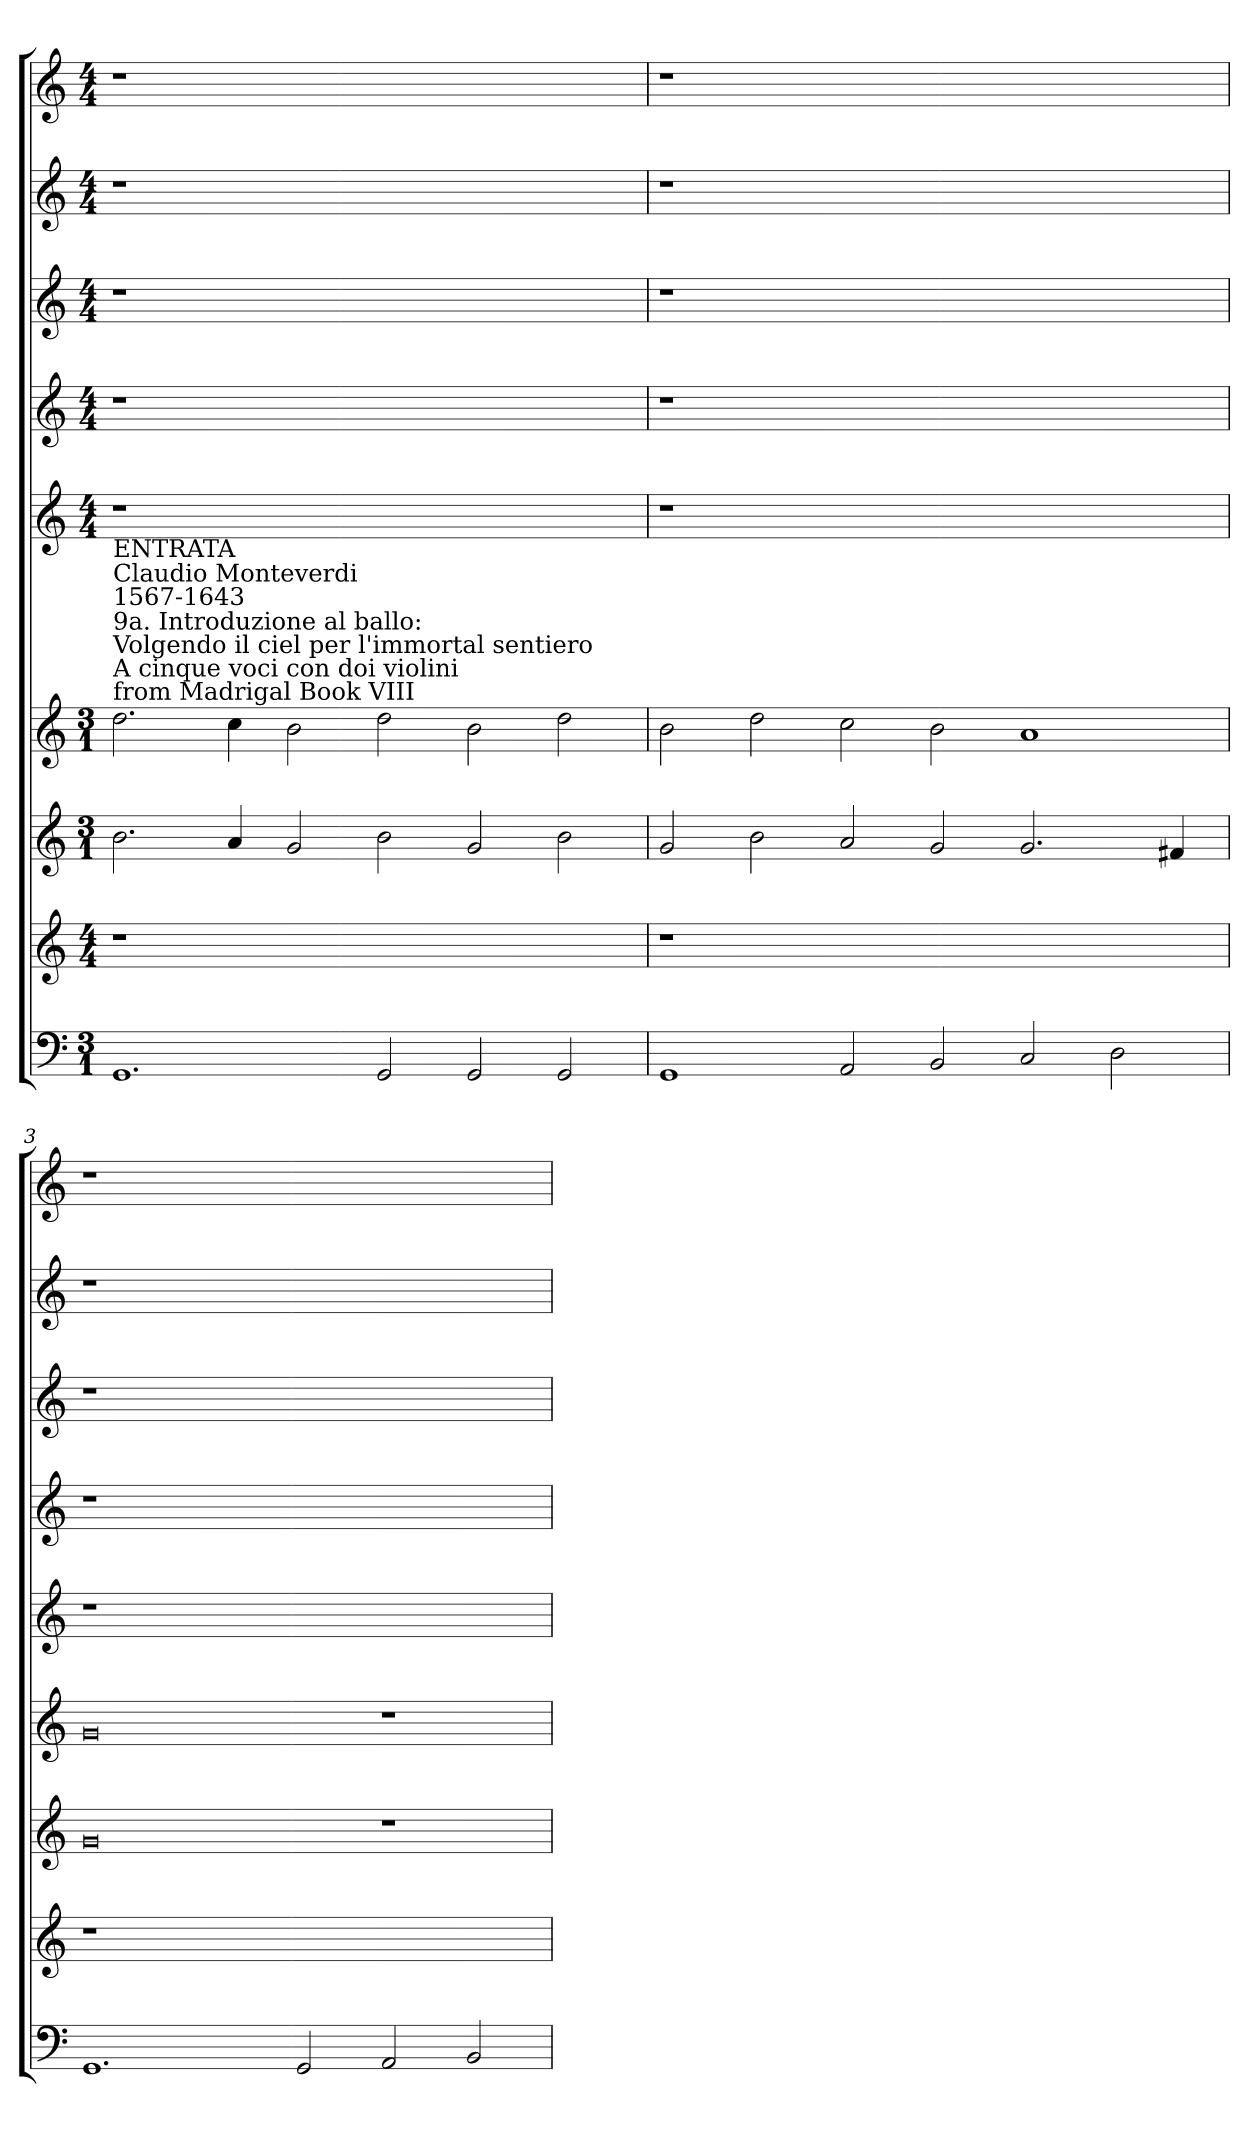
**kern	**kern	**kern	**kern	**kern	**kern	**kern	**kern	**kern
*part9	*part8	*part7	*part6	*part5	*part4	*part3	*part2	*part1
*staff9	*staff8	*staff7	*staff6	*staff5	*staff4	*staff3	*staff2	*staff1
*clefF4	*clefG2	*clefG2	*clefG2	*clefG2	*clefG2	*clefG2	*clefG2	*clefG2
*k[]	*k[]	*k[]	*k[]	*k[]	*k[]	*k[]	*k[]	*k[]
*C:	*C:	*C:	*C:	*C:	*C:	*C:	*C:	*C:
*M3/1	*M4/4	*M3/1	*M3/1	*M4/4	*M4/4	*M4/4	*M4/4	*M4/4
=1	=1	=1	=1	=1	=1	=1	=1	=1
!	!	!	!LO:TX:a:t=9a. Introduzione al ballo&colon;\nVolgendo il ciel per l'immortal sentiero\nA cinque voci con doi violini\nfrom Madrigal Book VIII	!	!	!	!	!
!	!	!	!LO:TX:a:t=Claudio Monteverdi\n1567-1643	!	!	!	!	!
!	!	!	!LO:TX:a:t=ENTRATA	!	!	!	!	!
1.GG	1r	2.b\	2.dd\	1r	1r	1r	1r	1r
.	.	4a/	4cc\	.	.	.	.	.
.	0ryy	2g/	2b\	0ryy	0ryy	0ryy	0ryy	0ryy
2GG/	.	2b\	2dd\	.	.	.	.	.
2GG/	.	2g/	2b\	.	.	.	.	.
2GG/	.	2b\	2dd\	.	.	.	.	.
=2	=2	=2	=2	=2	=2	=2	=2	=2
1GG	1r	2g/	2b\	1r	1r	1r	1r	1r
.	.	2b\	2dd\	.	.	.	.	.
2AA/	0ryy	2a/	2cc\	0ryy	0ryy	0ryy	0ryy	0ryy
2BB/	.	2g/	2b\	.	.	.	.	.
2C/	.	2.g/	1a	.	.	.	.	.
2D\	.	.	.	.	.	.	.	.
.	.	4f#X/	.	.	.	.	.	.
=3	=3	=3	=3	=3	=3	=3	=3	=3
1.GG	1r	0g	0g	1r	1r	1r	1r	1r
.	0ryy	.	.	0ryy	0ryy	0ryy	0ryy	0ryy
2GG/	.	.	.	.	.	.	.	.
2AA/	.	1r	1r	.	.	.	.	.
2BB/	.	.	.	.	.	.	.	.
=	=	=	=	=	=	=	=	=
*-	*-	*-	*-	*-	*-	*-	*-	*-
